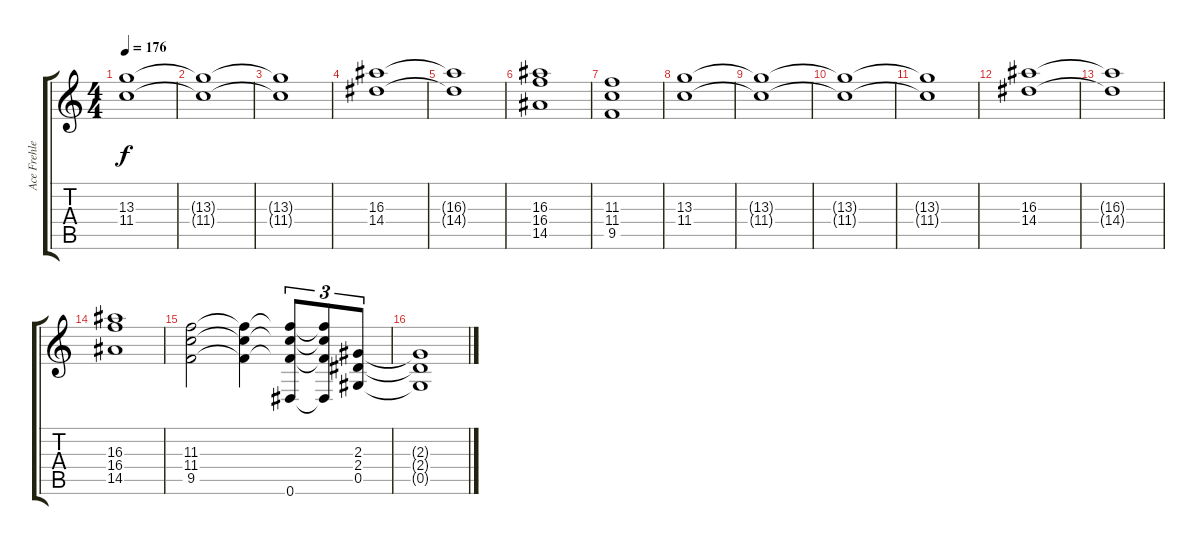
\track ("Ace Frehley" "Ace Frehle") {instrument overdrivenguitar}
\staff {score tabs}
\tuning (Eb4 Bb3 Gb3 Db3 Ab2 Eb2) {hide}
\ts (4 4)
\tempo 176
\clef g2
\ks c
(13.3{t} 11.4{t}).1{dy f} |
(13.3{t} 11.4{t}).1 |
(13.3{t} 11.4{t}).1 |
(16.3 14.4).1 |
(16.3{t} 14.4{t}).1 |
(16.3 16.4 14.5).1 |
(11.3 11.4 9.5).1 |
(13.3 11.4).1 |
(13.3{t} 11.4{t}).1 |
(13.3{t} 11.4{t}).1 |
(13.3{t} 11.4{t}).1 |
(16.3 14.4).1 |
(16.3{t} 14.4{t}).1 |
(16.3 16.4 14.5).1 |
(11.3 11.4 9.5).2 (11.3{t} 11.4{t} 9.5{t}).4 (11.3{t} 11.4{t} 9.5{t} 0.6).8{tu (3 2)} (11.3{t} 11.4{t} 9.5{t} 0.6{t}).8{tu (3 2)} (2.3 2.4 0.5).8{tu (3 2)} |
(2.3{t} 2.4{t} 0.5{t}).1
